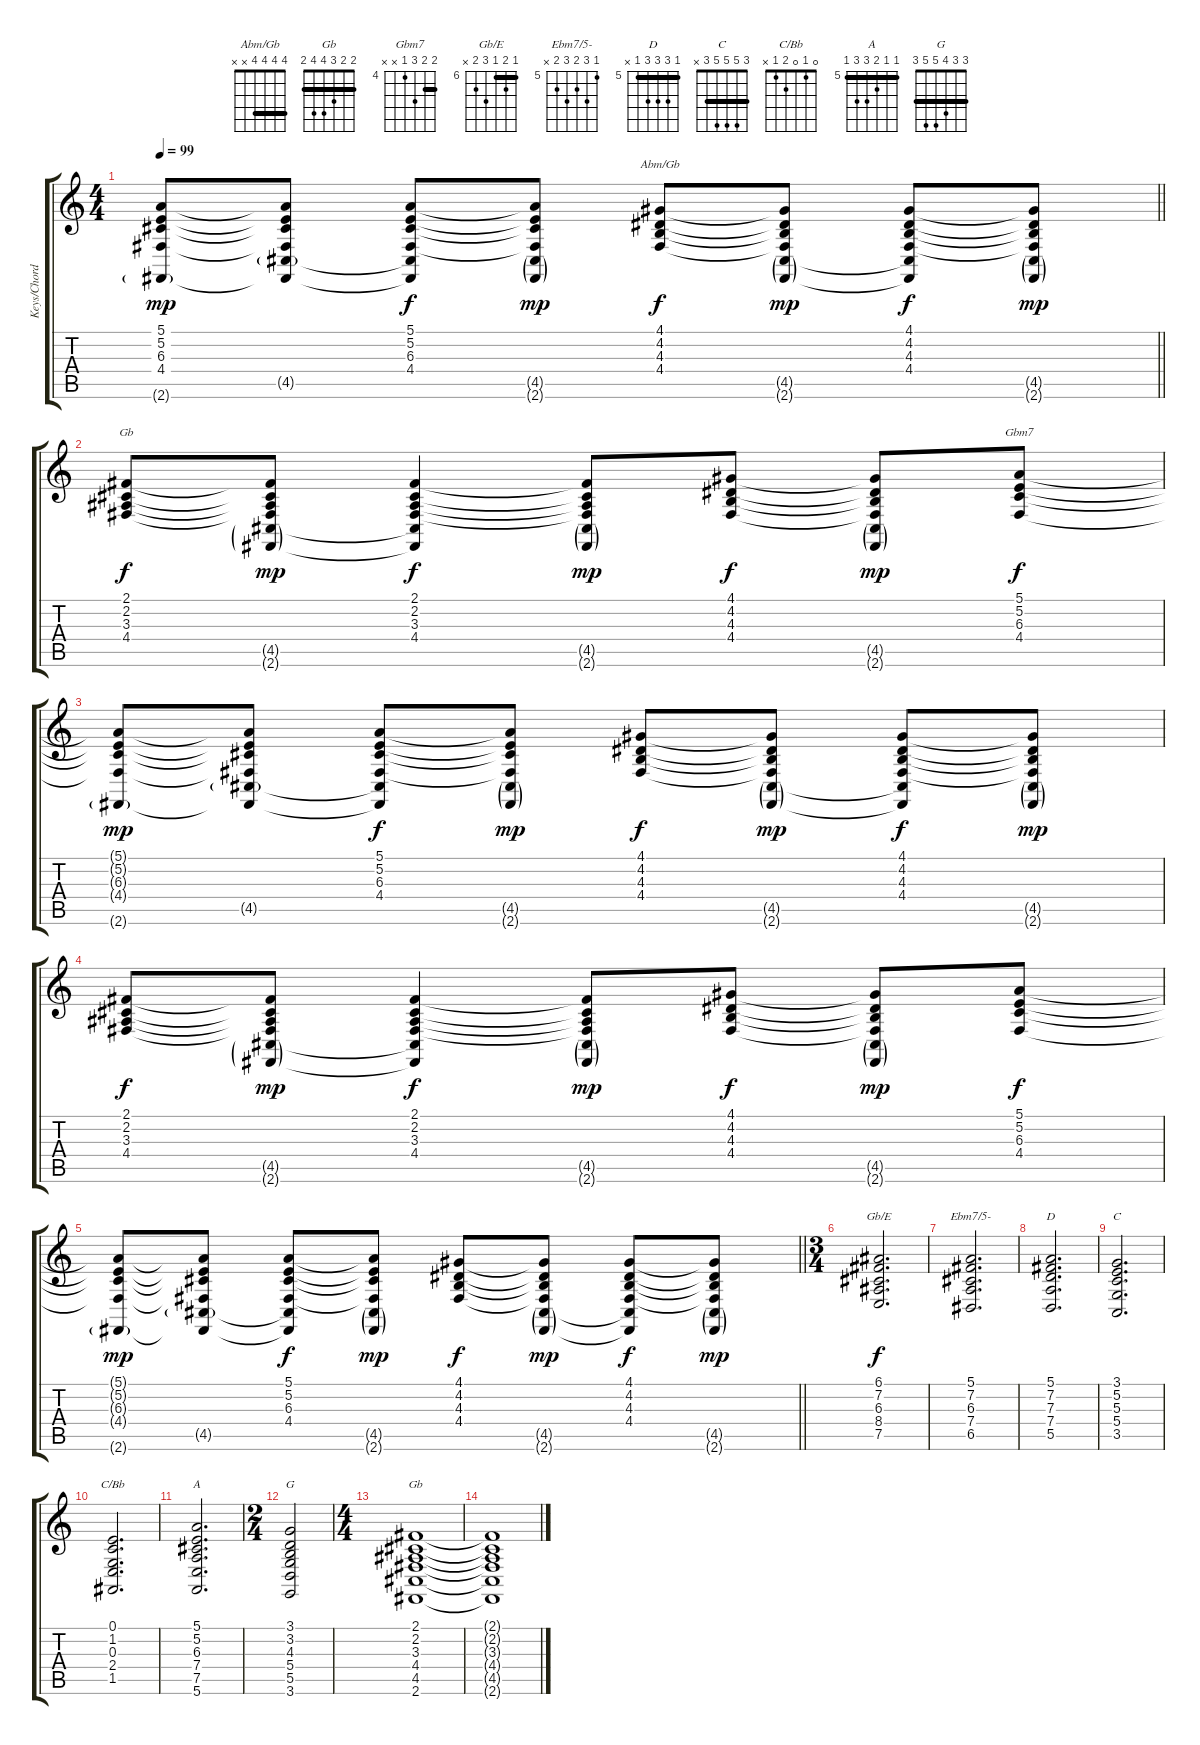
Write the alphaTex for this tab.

\track ("Keys/Chords" "Keys/Chord") {instrument electricpiano1}
\staff {score tabs}
\tuning (E4 B3 G3 D3 A2 E2) {hide}
\chord ("Abm/Gb" 4 4 4 4 x x) {barre 4}
\chord ("Gb" 2 2 3 4 x x) {barre 2}
\chord ("Gbm7" 5 5 6 4 x x) {firstfret 4 barre 5}
\chord ("Gb/E" 6 7 6 8 7 x) {firstfret 6 barre 6}
\chord ("Ebm7/5-" 5 7 6 7 6 x) {firstfret 5}
\chord ("D" 5 7 7 7 5 x) {firstfret 5 barre 5}
\chord ("C" 3 5 5 5 3 x) {barre 3}
\chord ("C/Bb" 0 1 0 2 1 x)
\chord ("A" 5 5 6 7 7 5) {firstfret 5 barre 5}
\chord ("G" 3 3 4 5 5 3) {barre 3}
\chord ("Gb" 2 2 3 4 4 2) {barre 2}
\ts (4 4)
\tempo 99
\clef g2
\barLineRight lightlight
\ks c
(5.1{t} 5.2{t} 6.3{t} 4.4{t} 2.6{g}).8{dy mp} (5.1{t} 5.2{t} 6.3{t} 4.4{t} 4.5{g} 2.6{t}).8 (5.1 5.2 6.3 4.4 4.5{t} 2.6{t}).8{dy f} (5.1{t} 5.2{t} 6.3{t} 4.4{t} 4.5{g} 2.6{g}).8{dy mp} (4.1 4.2 4.3 4.4).8{ch "Abm/Gb" dy f} (4.1{t} 4.2{t} 4.3{t} 4.4{t} 4.5{g} 2.6{g}).8{dy mp} (4.1 4.2 4.3 4.4 4.5{t} 2.6{t}).8{dy f} (4.1{t} 4.2{t} 4.3{t} 4.4{t} 4.5{g} 2.6{g}).8{dy mp} |
(2.1 2.2 3.3 4.4).8{ch "Gb" dy f} (2.1{t} 2.2{t} 3.3{t} 4.4{t} 4.5{g} 2.6{g}).8{dy mp} (2.1 2.2 3.3 4.4 4.5{t} 2.6{t}).4{dy f} (2.1{t} 2.2{t} 3.3{t} 4.4{t} 4.5{g} 2.6{g}).8{dy mp} (4.1 4.2 4.3 4.4).8{dy f} (4.1{t} 4.2{t} 4.3{t} 4.4{t} 4.5{g} 2.6{g}).8{dy mp} (5.1 5.2 6.3 4.4).8{ch "Gbm7" dy f} |
(5.1{t} 5.2{t} 6.3{t} 4.4{t} 2.6{g}).8{dy mp} (5.1{t} 5.2{t} 6.3{t} 4.4{t} 4.5{g} 2.6{t}).8 (5.1 5.2 6.3 4.4 4.5{t} 2.6{t}).8{dy f} (5.1{t} 5.2{t} 6.3{t} 4.4{t} 4.5{g} 2.6{g}).8{dy mp} (4.1 4.2 4.3 4.4).8{dy f} (4.1{t} 4.2{t} 4.3{t} 4.4{t} 4.5{g} 2.6{g}).8{dy mp} (4.1 4.2 4.3 4.4 4.5{t} 2.6{t}).8{dy f} (4.1{t} 4.2{t} 4.3{t} 4.4{t} 4.5{g} 2.6{g}).8{dy mp} |
(2.1 2.2 3.3 4.4).8{dy f} (2.1{t} 2.2{t} 3.3{t} 4.4{t} 4.5{g} 2.6{g}).8{dy mp} (2.1 2.2 3.3 4.4 4.5{t} 2.6{t}).4{dy f} (2.1{t} 2.2{t} 3.3{t} 4.4{t} 4.5{g} 2.6{g}).8{dy mp} (4.1 4.2 4.3 4.4).8{dy f} (4.1{t} 4.2{t} 4.3{t} 4.4{t} 4.5{g} 2.6{g}).8{dy mp} (5.1 5.2 6.3 4.4).8{dy f} |
\barLineRight lightlight
(5.1{t} 5.2{t} 6.3{t} 4.4{t} 2.6{g}).8{dy mp} (5.1{t} 5.2{t} 6.3{t} 4.4{t} 4.5{g} 2.6{t}).8 (5.1 5.2 6.3 4.4 4.5{t} 2.6{t}).8{dy f} (5.1{t} 5.2{t} 6.3{t} 4.4{t} 4.5{g} 2.6{g}).8{dy mp} (4.1 4.2 4.3 4.4).8{dy f} (4.1{t} 4.2{t} 4.3{t} 4.4{t} 4.5{g} 2.6{g}).8{dy mp} (4.1 4.2 4.3 4.4 4.5{t} 2.6{t}).8{dy f} (4.1{t} 4.2{t} 4.3{t} 4.4{t} 4.5{g} 2.6{g}).8{dy mp} |
\ts (3 4)
(6.1 7.2 6.3 8.4 7.5).2{d ch "Gb/E" dy f} |
(5.1 7.2 6.3 7.4 6.5).2{d ch "Ebm7/5-"} |
(5.1 7.2 7.3 7.4 5.5).2{d ch "D"} |
(3.1 5.2 5.3 5.4 3.5).2{d ch "C"} |
(0.1 1.2 0.3 2.4 1.5).2{d ch "C/Bb"} |
(5.1 5.2 6.3 7.4 7.5 5.6).2{d ch "A"} |
\ts (2 4)
(3.1 3.2 4.3 5.4 5.5 3.6).2{ch "G"} |
\ts (4 4)
(2.1 2.2 3.3 4.4 4.5 2.6).1{ch "Gb"} |
(2.1{t} 2.2{t} 3.3{t} 4.4{t} 4.5{t} 2.6{t}).1
